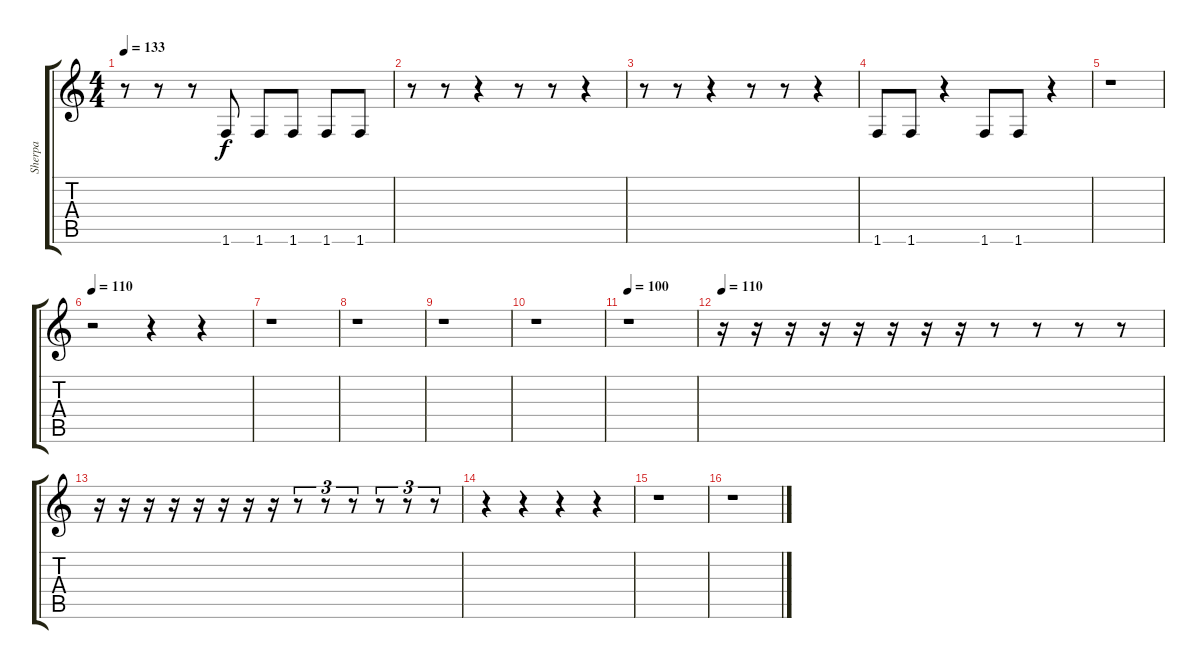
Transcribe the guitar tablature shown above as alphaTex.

\track ("Sherpa" "Sherpa") {instrument electricbasspick}
\staff {score tabs}
\tuning (E4 B3 G3 D3 A2 E2) {hide}
\ts (4 4)
\tempo 133
\clef g2
\ks c
r.8{dy f} r.8 r.8 1.6.8 1.6.8 1.6.8 1.6.8 1.6.8 |
r.8 r.8 r.4 r.8 r.8 r.4 |
r.8 r.8 r.4 r.8 r.8 r.4 |
1.6.8 1.6.8 r.4 1.6.8 1.6.8 r.4 |
r.1 |
\tempo 110
r.2 r.4 r.4 |
r.1 |
r.1 |
r.1 |
r.1 |
\tempo 100
r.1 |
\tempo 110
r.16 r.16 r.16 r.16 r.16 r.16 r.16 r.16 r.8 r.8 r.8 r.8 |
r.16 r.16 r.16 r.16 r.16 r.16 r.16 r.16 r.8{tu (3 2)} r.8{tu (3 2)} r.8{tu (3 2)} r.8{tu (3 2)} r.8{tu (3 2)} r.8{tu (3 2)} |
r.4 r.4 r.4 r.4 |
r.1 |
r.1
